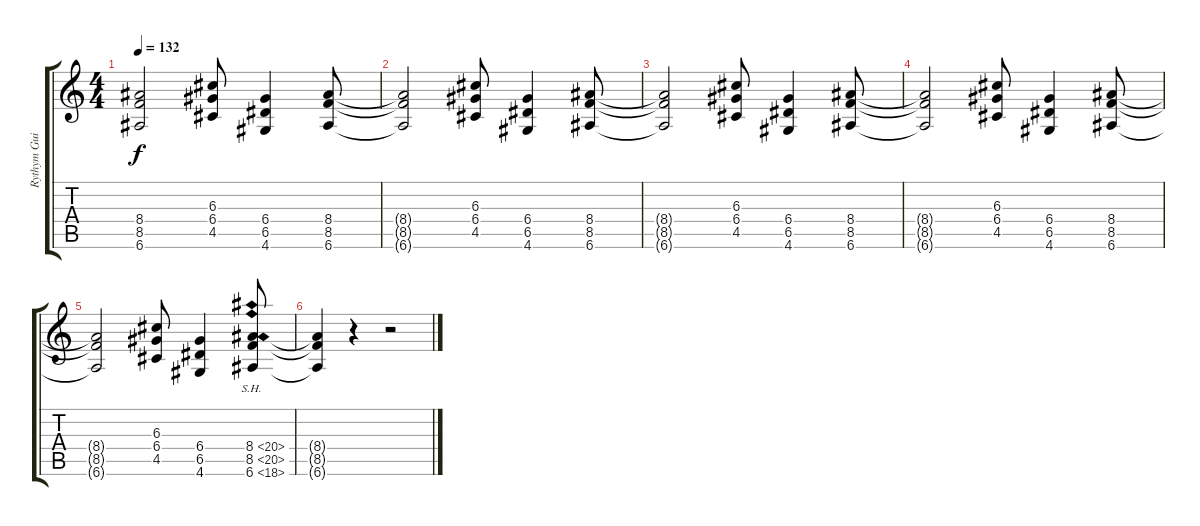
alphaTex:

\track ("Rythym Guitar" "Rythym Gui") {instrument overdrivenguitar}
\staff {score tabs}
\tuning (E4 B3 G3 D3 A2 E2) {hide}
\ts (4 4)
\tempo 132
\clef g2
\ks c
(8.4{t} 8.5{t} 6.6{t}).2{dy f} (6.3 6.4 4.5).8 (6.4 6.5 4.6).4 (8.4 8.5 6.6).8 |
(8.4{t} 8.5{t} 6.6{t}).2 (6.3 6.4 4.5).8 (6.4 6.5 4.6).4 (8.4 8.5 6.6).8 |
(8.4{t} 8.5{t} 6.6{t}).2 (6.3 6.4 4.5).8 (6.4 6.5 4.6).4 (8.4 8.5 6.6).8 |
(8.4{t} 8.5{t} 6.6{t}).2 (6.3 6.4 4.5).8 (6.4 6.5 4.6).4 (8.4 8.5 6.6).8 |
(8.4{t} 8.5{t} 6.6{t}).2 (6.3 6.4 4.5).8 (6.4 6.5 4.6).4 (8.4{sh 12} 8.5{sh 12} 6.6{sh 12}).8 |
(8.4{t} 8.5{t} 6.6{t}).4 r.4 r.2
